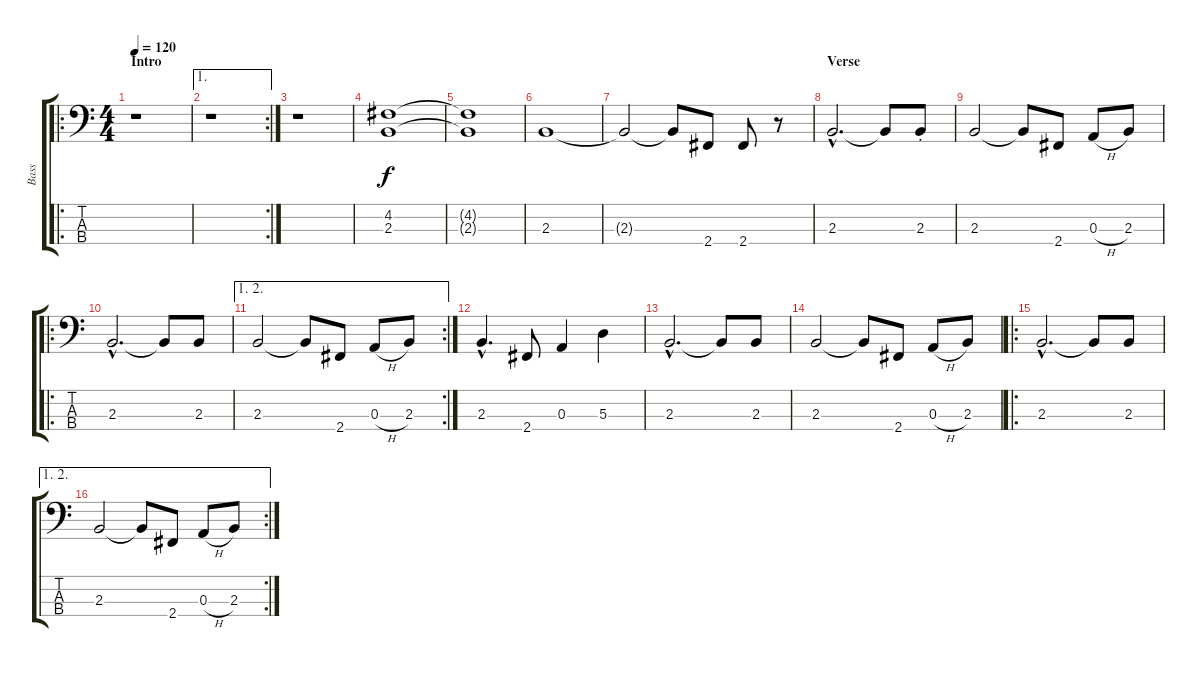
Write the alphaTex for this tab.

\track ("Bass" "Bass") {instrument electricbasspick}
\staff {score tabs}
\tuning (G2 D2 A1 E1) {hide}
\ro
\ts (4 4)
\section ("" "Intro")
\tempo 120
\clef f4
\ks c
r.1{dy f instrument electricbasspick} |
\ae 1
\rc 2
r.1 |
r.1 |
(4.2 2.3).1 |
(4.2{t} 2.3{t}).1 |
2.3.1 |
2.3{t}.2 2.3{t}.8 2.4.8 2.4.8 r.8 |
\section ("" "Verse")
2.3{hac}.2{d} 2.3{t}.8 2.3{st}.8 |
2.3.2 2.3{t}.8 2.4.8 0.3{h}.8 2.3.8 |
\ro
2.3{hac}.2{d} 2.3{t}.8 2.3.8 |
\ae (1 2)
\rc 2
2.3.2 2.3{t}.8 2.4.8 0.3{h}.8 2.3.8 |
2.3{hac}.4{d} 2.4.8 0.3.4 5.3.4 |
2.3{hac}.2{d} 2.3{t}.8 2.3.8 |
2.3.2 2.3{t}.8 2.4.8 0.3{h}.8 2.3.8 |
\ro
2.3{hac}.2{d} 2.3{t}.8 2.3.8 |
\ae (1 2)
\rc 2
2.3.2 2.3{t}.8 2.4.8 0.3{h}.8 2.3.8
